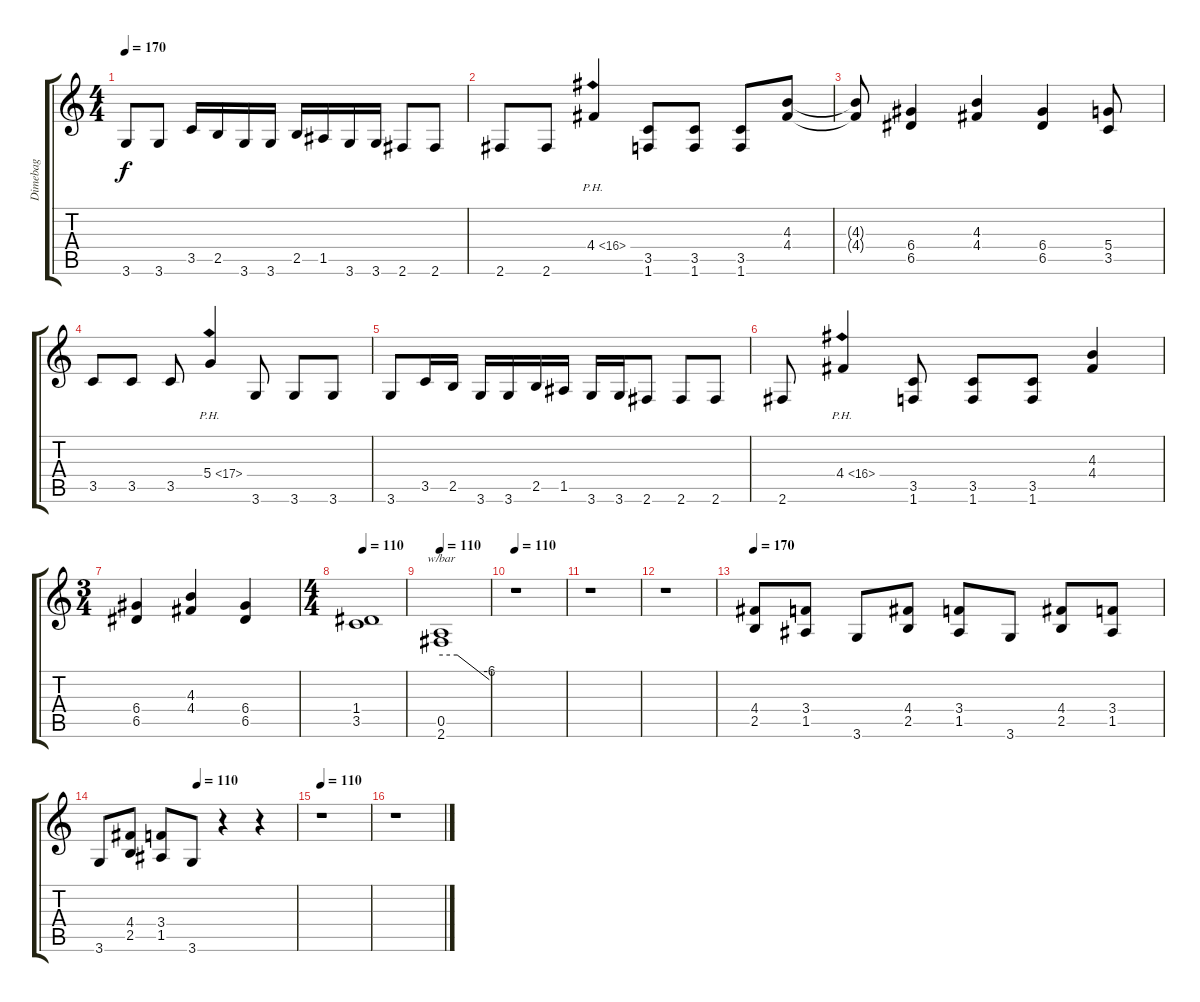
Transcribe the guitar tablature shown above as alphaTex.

\track ("Dimebag" "Dimebag") {instrument distortionguitar}
\staff {score tabs}
\tuning (E4 B3 G3 D3 A2 E2) {hide}
\ts (4 4)
\tempo 170
\clef g2
\ks c
3.6.8{dy f} 3.6.8 3.5.16 2.5.16 3.6.16 3.6.16 2.5.16 1.5.16 3.6.16 3.6.16 2.6.8 2.6.8 |
2.6.8 2.6.8 4.4{ph 12}.4 (3.5 1.6).8 (3.5 1.6).8 (3.5 1.6).8 (4.3 4.4).8 |
(4.3{t} 4.4{t}).8 (6.4 6.5).4 (4.3 4.4).4 (6.4 6.5).4 (5.4 3.5).8 |
3.5.8 3.5.8 3.5.8 5.4{ph 12}.4 3.6.8 3.6.8 3.6.8 |
3.6.8 3.5.16 2.5.16 3.6.16 3.6.16 2.5.16 1.5.16 3.6.16 3.6.16 2.6.8 2.6.8 2.6.8 |
2.6.8 4.4{ph 12}.4 (3.5 1.6).8 (3.5 1.6).8 (3.5 1.6).8 (4.3 4.4).4 |
\ts (3 4)
(6.4 6.5).4 (4.3 4.4).4 (6.4 6.5).4 |
\ts (4 4)
\tempo 110
(1.4 3.5).1 |
\tempo 110
(0.5 2.6).1{tbe (custom default 0 0 20 0 60 -24)} |
\tempo 110
r.1 |
r.1 |
r.1 |
\tempo 170
(4.4 2.5).8 (3.4 1.5).8 3.6.8 (4.4 2.5).8 (3.4 1.5).8 3.6.8 (4.4 2.5).8 (3.4 1.5).8 |
\tempo (110 0.5)
3.6.8 (4.4 2.5).8 (3.4 1.5).8 3.6.8 r.4 r.4 |
\tempo 110
r.1 |
r.1
